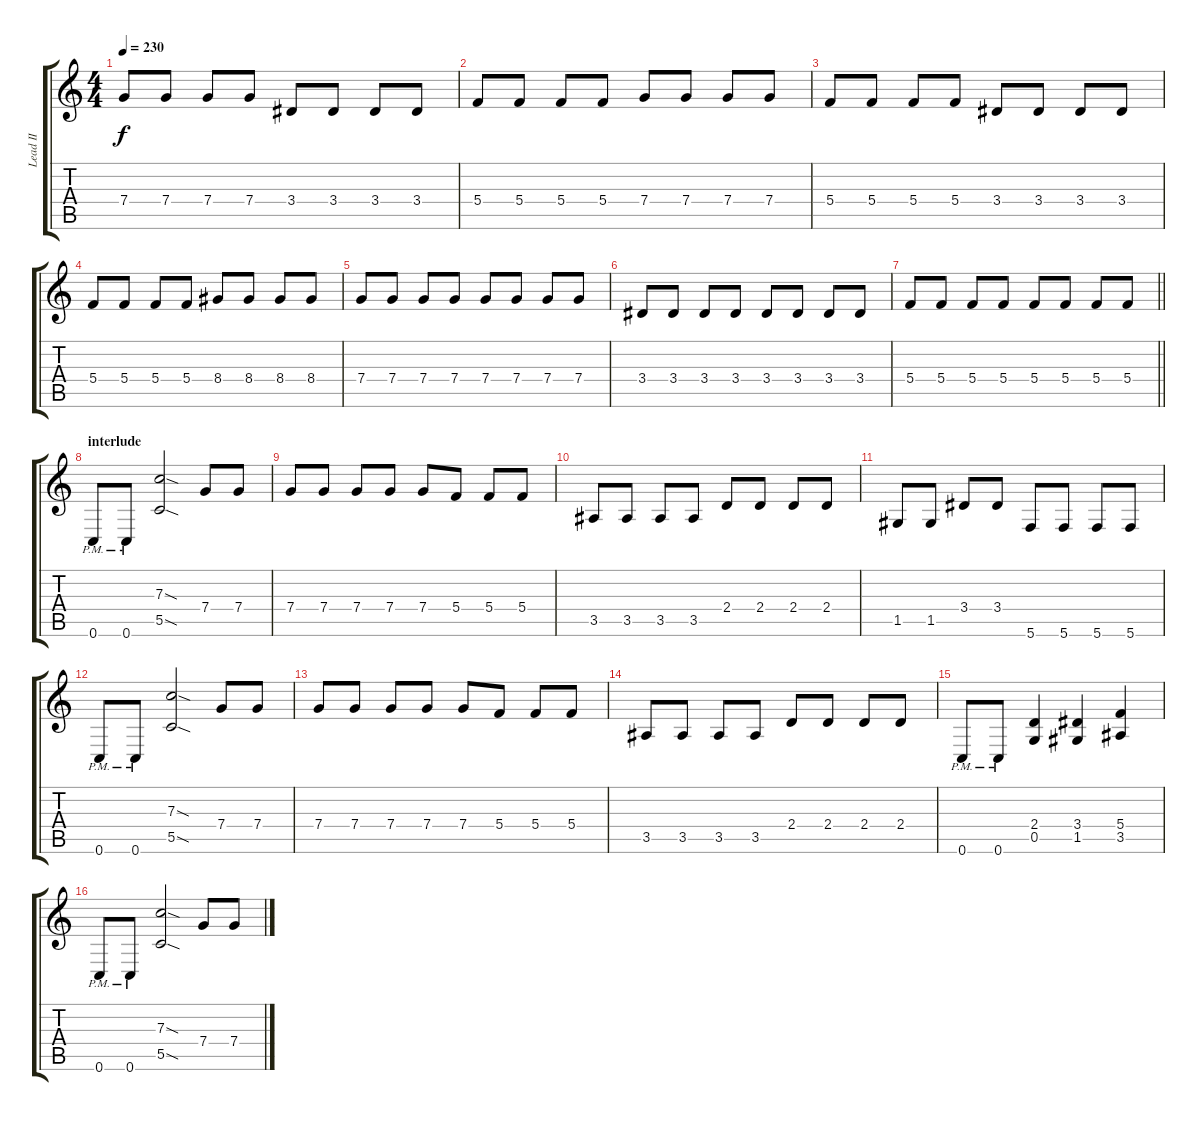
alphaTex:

\track ("Lead II" "Lead II") {instrument distortionguitar}
\staff {score tabs}
\tuning (D4 A3 F3 C3 G2 C2) {hide}
\ts (4 4)
\tempo 230
\clef g2
\ks c
7.4.8{dy f} 7.4.8 7.4.8 7.4.8 3.4.8 3.4.8 3.4.8 3.4.8 |
5.4.8 5.4.8 5.4.8 5.4.8 7.4.8 7.4.8 7.4.8 7.4.8 |
5.4.8 5.4.8 5.4.8 5.4.8 3.4.8 3.4.8 3.4.8 3.4.8 |
5.4.8 5.4.8 5.4.8 5.4.8 8.4.8 8.4.8 8.4.8 8.4.8 |
7.4.8 7.4.8 7.4.8 7.4.8 7.4.8 7.4.8 7.4.8 7.4.8 |
3.4.8 3.4.8 3.4.8 3.4.8 3.4.8 3.4.8 3.4.8 3.4.8 |
\barLineRight lightlight
5.4.8 5.4.8 5.4.8 5.4.8 5.4.8 5.4.8 5.4.8 5.4.8 |
\section ("" "interlude")
0.6{pm}.8 0.6{pm}.8 (7.3{sod} 5.5{sod}).2 7.4.8 7.4.8 |
7.4.8 7.4.8 7.4.8 7.4.8 7.4.8 5.4.8 5.4.8 5.4.8 |
3.5.8 3.5.8 3.5.8 3.5.8 2.4.8 2.4.8 2.4.8 2.4.8 |
1.5.8 1.5.8 3.4.8 3.4.8 5.6.8 5.6.8 5.6.8 5.6.8 |
0.6{pm}.8 0.6{pm}.8 (7.3{sod} 5.5{sod}).2 7.4.8 7.4.8 |
7.4.8 7.4.8 7.4.8 7.4.8 7.4.8 5.4.8 5.4.8 5.4.8 |
3.5.8 3.5.8 3.5.8 3.5.8 2.4.8 2.4.8 2.4.8 2.4.8 |
0.6{pm}.8 0.6{pm}.8 (2.4 0.5).4 (3.4 1.5).4 (5.4 3.5).4 |
0.6{pm}.8 0.6{pm}.8 (7.3{sod} 5.5{sod}).2 7.4.8 7.4.8
